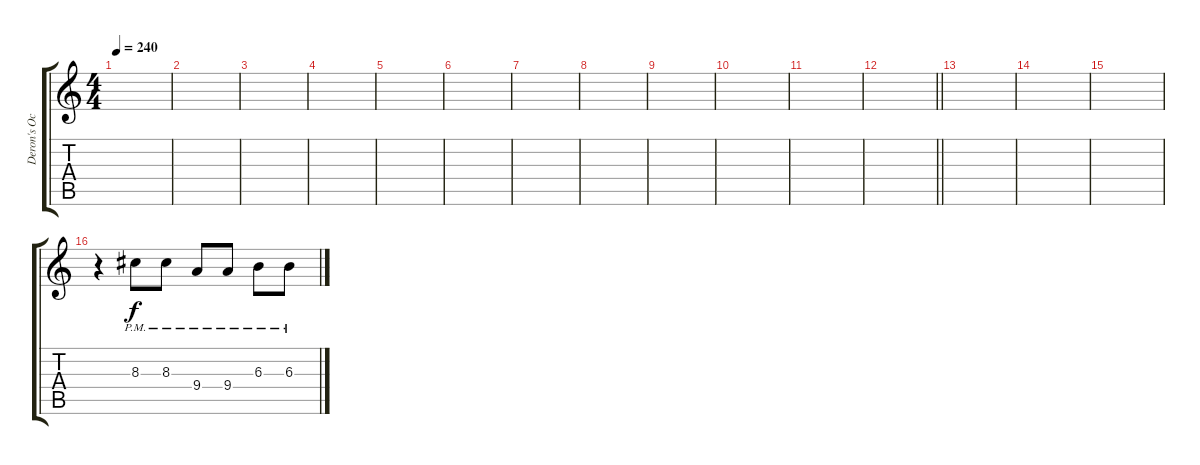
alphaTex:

\track ("Deron's Octave Pedal" "Deron's Oc") {instrument distortionguitar}
\staff {score tabs}
\tuning (D4 A3 F3 C3 G2 D2) {hide}
\ts (4 4)
\tempo 240
\clef g2
\ks c
|
|
|
|
|
|
|
|
|
|
|
\barLineRight lightlight
|
\section ("" "")
|
|
|
r.4 8.3{pm}.8 8.3{pm}.8 9.4{pm}.8 9.4{pm}.8 6.3{pm}.8 6.3{pm}.8
